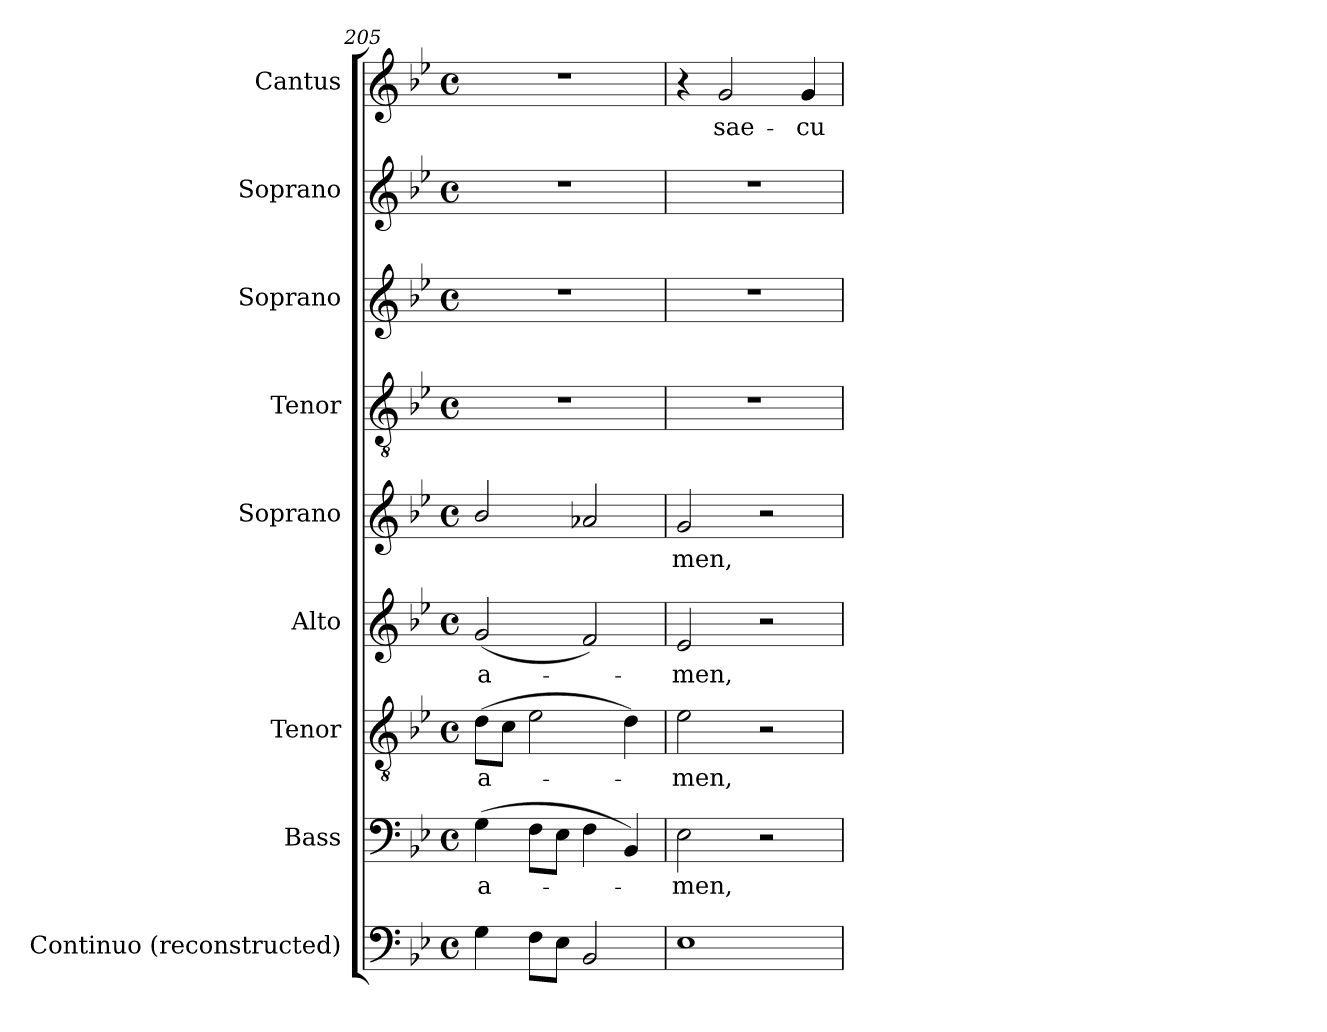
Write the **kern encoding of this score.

**kern	**kern	**text	**kern	**text	**kern	**text	**kern	**text	**kern	**kern	**kern	**kern	**text
*part9	*part8	*part8	*part7	*part7	*part6	*part6	*part5	*part5	*part4	*part3	*part2	*part1	*part1
*staff9	*staff8	*staff8	*staff7	*staff7	*staff6	*staff6	*staff5	*staff5	*staff4	*staff3	*staff2	*staff1	*staff1
*I"Continuo (reconstructed)	*I"Bass	*	*I"Tenor	*	*I"Alto	*	*I"Soprano	*	*I"Tenor	*I"Soprano	*I"Soprano	*I"Cantus	*
*I'Cont.	*I'B.	*	*I'T.	*	*I'A.	*	*I'S.	*	*I'T.	*I'S.	*I'S.	*	*
*clefF4	*clefF4	*	*clefGv2	*	*clefG2	*	*clefG2	*	*clefGv2	*clefG2	*clefG2	*clefG2	*
*	*	*	*ITrd7c12	*	*	*	*	*	*ITrd7c12	*	*	*	*
*k[b-e-]	*k[b-e-]	*	*k[b-e-]	*	*k[b-e-]	*	*k[b-e-]	*	*k[b-e-]	*k[b-e-]	*k[b-e-]	*k[b-e-]	*
*g:	*g:	*	*g:	*	*g:	*	*g:	*	*g:	*g:	*g:	*g:	*
*M4/4	*M4/4	*	*M4/4	*	*M4/4	*	*M4/4	*	*M4/4	*M4/4	*M4/4	*M4/4	*
*met(c)	*met(c)	*	*met(c)	*	*met(c)	*	*met(c)	*	*met(c)	*met(c)	*met(c)	*met(c)	*
=205	=205	=205	=205	=205	=205	=205	=205	=205	=205	=205	=205	=205	=205
!	!	!LO:LY:b:color=#000000	!	!	!	!	!	!	!	!	!	!	!
!	!	!	!	!LO:LY:b:color=#000000	!	!	!	!	!	!	!	!	!
!	!	!	!	!	!	!LO:LY:b:color=#000000	!	!	!	!	!	!	!
4Gi\	(4Gi\	a-	(8Di\L	a-	(2gi/	a-	2b-i/	.	1r	1r	1r	1r	.
.	.	.	8Ci\J	.	.	.	.	.	.	.	.	.	.
8Fi\L	8Fi\L	.	2E-i\	.	.	.	.	.	.	.	.	.	.
8E-i\J	8E-i\J	.	.	.	.	.	.	.	.	.	.	.	.
2BB-i/	4Fi\	.	.	.	2fi/)	.	2a-Xi/	.	.	.	.	.	.
.	4BB-i/)	.	4Di\)	.	.	.	.	.	.	.	.	.	.
=206	=206	=206	=206	=206	=206	=206	=206	=206	=206	=206	=206	=206	=206
!	!	!LO:LY:b:color=#000000	!	!	!	!	!	!	!	!	!	!	!
!	!	!	!	!LO:LY:b:color=#000000	!	!	!	!	!	!	!	!	!
!	!	!	!	!	!	!LO:LY:b:color=#000000	!	!	!	!	!	!	!
!	!	!	!	!	!	!	!	!LO:LY:b:color=#000000	!	!	!	!	!
1E-i	2E-i\	-men,	2E-i\	-men,	2e-i/	-men,	2gi/	-men,	1r	1r	1r	4r	.
!	!	!	!	!	!	!	!	!	!	!	!	!	!LO:LY:b:color=#000000
.	.	.	.	.	.	.	.	.	.	.	.	2gi/	sae-
.	2r	.	2r	.	2r	.	2r	.	.	.	.	.	.
!	!	!	!	!	!	!	!	!	!	!	!	!	!LO:LY:b:color=#000000
.	.	.	.	.	.	.	.	.	.	.	.	4gi/	-cu-
=	=	=	=	=	=	=	=	=	=	=	=	=	=
*-	*-	*-	*-	*-	*-	*-	*-	*-	*-	*-	*-	*-	*-
